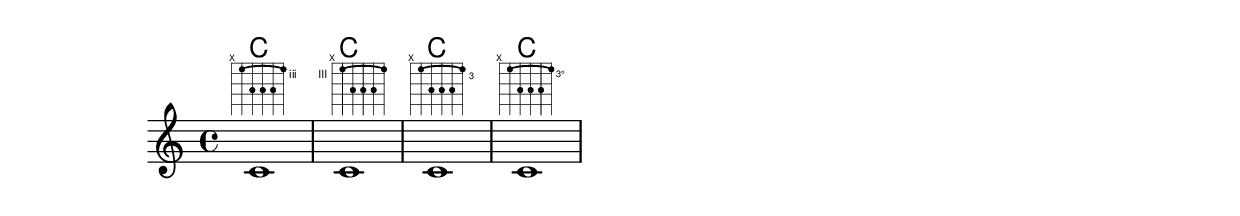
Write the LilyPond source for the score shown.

\version "2.16.0"

\header {
  texidoc="
The label for the lowest fret can be changed in location,
size, and number type.

"
}

\layout { ragged-right = ##t }

<<
  \chords {
    c1 |
    c1 |
    c1 |
    c1
  }

  \new Voice {
    \textLengthOn

     %% C major for guitar,  verbose style
    c'1 ^\markup {
            \fret-diagram-verbose #'((mute 6)
                                     (place-fret 5 3 1)
                                     (place-fret 4 5 2)
                                     (place-fret 3 5 3)
                                     (place-fret 2 5 4)
                                     (place-fret 1 3 1)
                                     (barre 5 1 3))}

     %% C major for guitar, verbose style
    \override TextScript #'fret-diagram-details 
        #'label-dir = #LEFT 
    \override TextScript #'fret-diagram-details 
        #'number-type = #'roman-upper 
    c' ^\markup {
            \fret-diagram-verbose #'((mute 6)
                                     (place-fret 5 3 1)
                                     (place-fret 4 5 2)
                                     (place-fret 3 5 3)
                                     (place-fret 2 5 4)
                                     (place-fret 1 3 1)
                                     (barre 5 1 3))}

     %% C major for guitar, verbose style
    \revert TextScript #'(fret-diagram-details label-dir)
    \override TextScript #'fret-diagram-details 
        #'fret-label-font-mag = #0.4 
    \override TextScript #'fret-diagram-details 
        #'number-type = #'arabic 
    \once \override TextScript #'fret-diagram-details 
        #'fret-label-vertical-offset = #0.25
    c' ^\markup {
            \fret-diagram-verbose #'((mute 6)
                                     (place-fret 5 3 1)
                                     (place-fret 4 5 2)
                                     (place-fret 3 5 3)
                                     (place-fret 2 5 4)
                                     (place-fret 1 3 1)
                                     (barre 5 1 3))}

     %% C major for guitar, verbose style
    \revert TextScript #'(fret-diagram-details label-dir)
    \once \override TextScript #'fret-diagram-details 
        #'number-type = #'custom
    \once \override TextScript #'fret-diagram-details 
        #'fret-label-custom-format = #"~d°"
    c' ^\markup {
            \fret-diagram-verbose #'((mute 6)
                                     (place-fret 5 3 1)
                                     (place-fret 4 5 2)
                                     (place-fret 3 5 3)
                                     (place-fret 2 5 4)
                                     (place-fret 1 3 1)
                                     (barre 5 1 3))}

 }
>>


